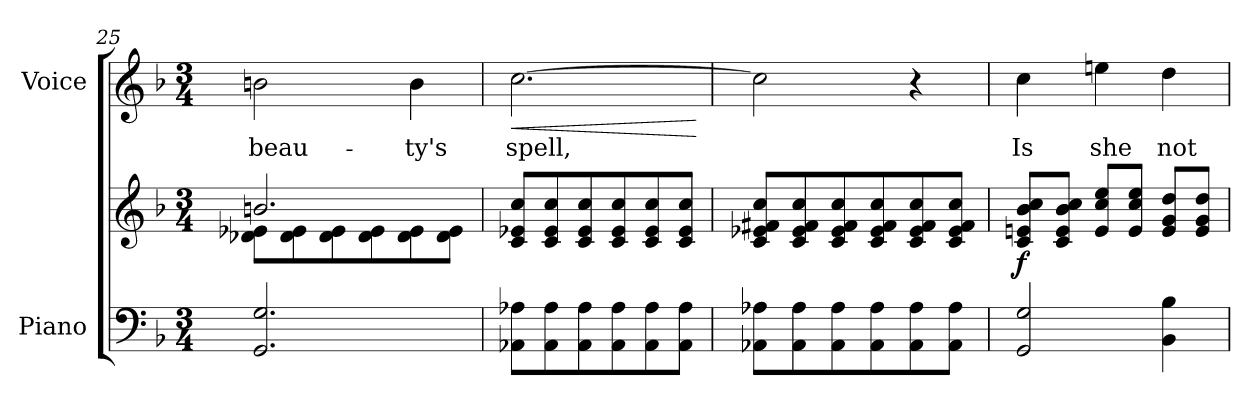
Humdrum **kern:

**kern	**kern	**dynam	**kern	**text	**dynam
*part2	*part2	*part2	*part1	*part1	*part1
*staff3	*staff2	*staff2/3	*staff1	*staff1	*staff1
*I"Piano	*	*	*I"Voice	*	*
*I'Pno	*	*	*	*	*
!!LO:LB:g=z
*clefF4	*clefG2	*	*clefG2	*	*
*k[b-]	*k[b-]	*	*k[b-]	*	*
*M3/4	*M3/4	*	*M3/4	*	*
=25	=25	=25	=25	=25	=25
*	*^	*	*	*	*
!	!	!	!	!	!LO:LY:b	!
2.GG/ 2.G/	2.bn/	8d-X\ 8e-X\L	.	2bn\	beau-	.
.	.	8d-\ 8e-\	.	.	.	.
.	.	8d-\ 8e-\	.	.	.	.
.	.	8d-\ 8e-\	.	.	.	.
!	!	!	!	!	!LO:LY:b	!
.	.	8d-\ 8e-\	.	4b\	-ty's	.
.	.	8d-\ 8e-\J	.	.	.	.
=26	=26	=26	=26	=26	=26	=26
!	!	!	!	!	!LO:LY:b	!LO:HP:b
*	*v	*v	*	*	*	*
8AA-X\ 8A-X\L	8c/ 8e-X/ 8cc/L	.	[2.cc\	spell,	<
8AA-\ 8A-\	8c/ 8e-/ 8cc/	.	.	.	.
8AA-\ 8A-\	8c/ 8e-/ 8cc/	.	.	.	.
8AA-\ 8A-\	8c/ 8e-/ 8cc/	.	.	.	.
8AA-\ 8A-\	8c/ 8e-/ 8cc/	.	.	.	.
8AA-\ 8A-\J	8c/ 8e-/ 8cc/J	.	.	.	.
.	.	.	.	.	[
=27	=27	=27	=27	=27	=27
8AA-X\ 8A-X\L	8c/ 8e-X/ 8f#X/ 8cc/L	.	2cc\]	.	.
8AA-\ 8A-\	8c/ 8e-/ 8f#/ 8cc/	.	.	.	.
8AA-\ 8A-\	8c/ 8e-/ 8f#/ 8cc/	.	.	.	.
8AA-\ 8A-\	8c/ 8e-/ 8f#/ 8cc/	.	.	.	.
8AA-\ 8A-\	8c/ 8e-/ 8f#/ 8cc/	.	4r	.	.
8AA-\ 8A-\J	8c/ 8e-/ 8f#/ 8cc/J	.	.	.	.
=28	=28	=28	=28	=28	=28
*	*	*	*MM100	*	*
!	!	!LO:DY:b	!	!LO:LY:b	!LO:DY:a
!	!	!	!	!	!LO:DY:n=1:a
2GG/ 2G/	8c/ 8en/ 8b-/ 8cc/L	f	4cc\	Is	f other-dynamics
.	8c/ 8e/ 8b-/ 8cc/J	.	.	.	.
!	!	!	!	!LO:LY:b	!
.	8e/ 8cc/ 8ee/L	.	4een\	she	.
.	8e/ 8cc/ 8ee/J	.	.	.	.
!	!	!	!	!LO:LY:b	!
4BB-\ 4B-\	8e/ 8g/ 8dd/L	.	4dd\	not	.
.	8e/ 8g/ 8dd/J	.	.	.	.
=	=	=	=	=	=
*-	*-	*-	*-	*-	*-
